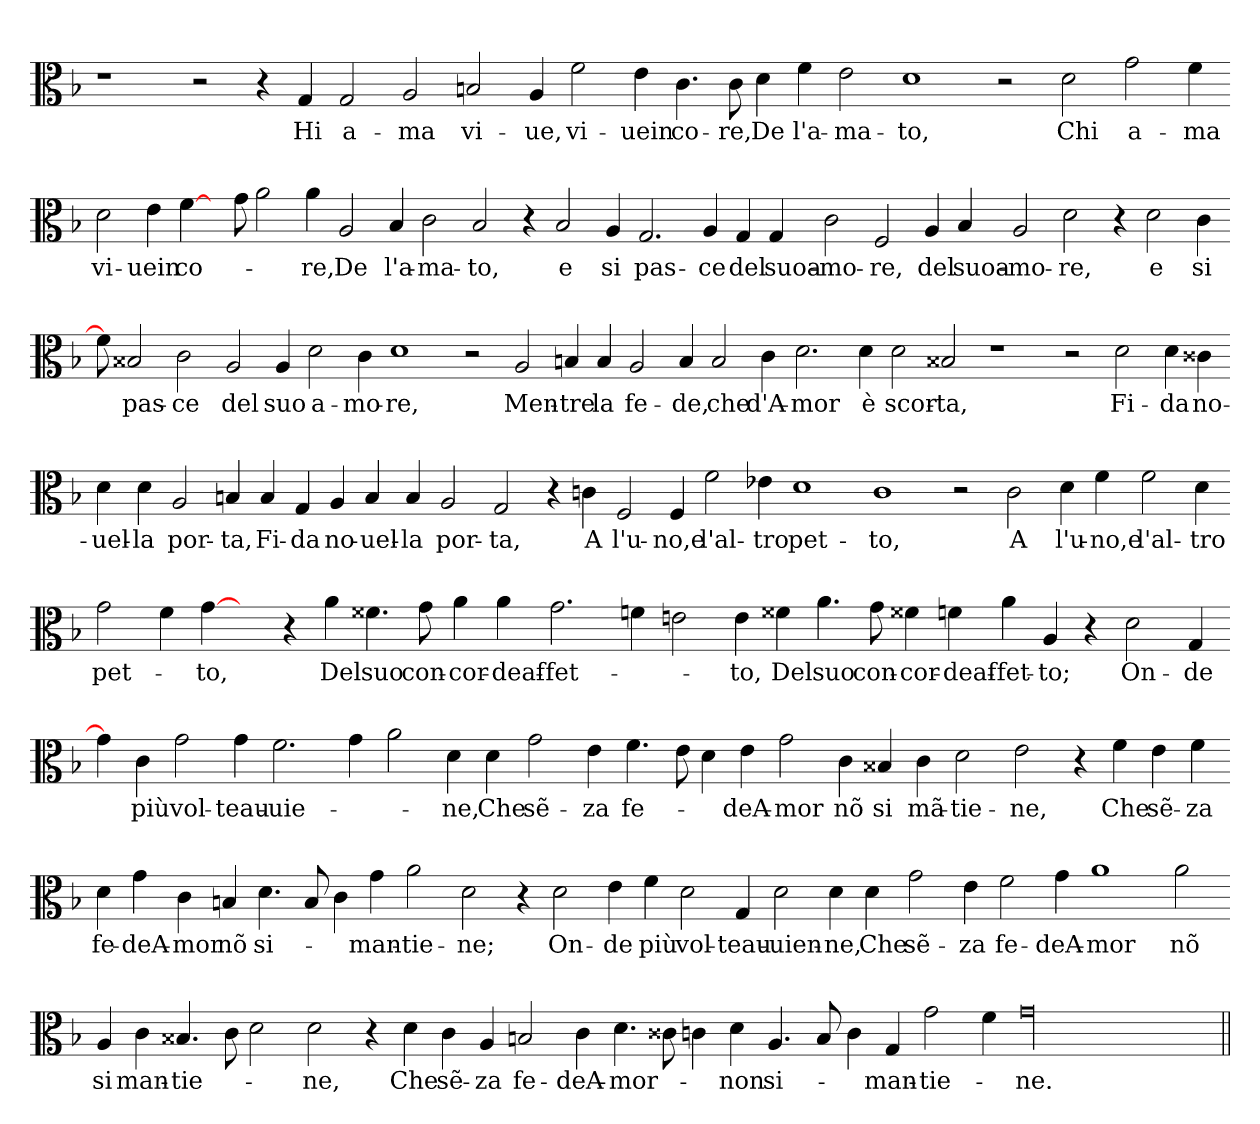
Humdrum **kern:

**kern	**text
*part1	*part1
*staff1	*staff1
*clefC3	*
*k[b-]	*
=	=
1r	.
2r	.
4r	.
4G	Hi
2G	a-
2A	ma
2B	vi-
4A	ue,
2f	vi-
4e	uein
4.c	co-
8c	re,
4d	De
4f	l'a-
2e	ma-
1d	to,
2r	.
2d	Chi
2g	a-
4f	ma
=-	=-
2d	vi-
4e	uein
[4f	co-
8ryy	.
8g	.
2a	.
4a	re,
2A	De
4B	l'a-
2c	ma-
2B	to,
4r	.
2B	e
4A	si
2.G	pas-
4A	ce
4G	del
4G	suoa-
2c	mo-
2F	re,
4A	del
4B	suoa-
2A	mo-
2d	re,
4r	.
2d	e
4c	si
=-	=-
8f]	.
2B##X	pas-
2c	ce
2A	del
4A	suo
2d	a-
4c	mo-
1d	re,
2r	.
2A	Men-
4B	tre
4B	la
2A	fe-
4B	de,
2B	che
4c	d'A-
2.d	mor
4d	ѐ
2d	scor-
2B##X	ta,
1r	.
2r	.
2d	Fi-
4d	da
4c##X	no-
=-	=-
4d	uel-
4d	la
2A	por-
4B	ta,
4B	Fi-
4G	da
4A	no-
4B	uel-
4B	la
2A	por-
2G	ta,
4r	.
4c	A
2F	l'u-
4F	no,e
2f	l'al-
4e-X	tro
1d	pet-
1c	to,
2r	.
2c	A
4d	l'u-
4f	no,e
2f	l'al-
4d	tro
=-	=-
2g	pet-
4f	.
[4g	to,
4ryy	.
4r	.
4a	Del
4.f##X	suo
8g	con-
4a	cor-
4a	deaf-
2.g	fet-
4f	.
2e	.
4e	to,
4f##X	Del
4.a	suo
8g	con-
4f##X	cor-
4f	deaf-
4a	fet-
4A	to;
4r	.
2d	On-
4G	de
=-	=-
4g]	.
4c	più
2g	vol-
4g	teau-
2.f	uie-
4g	.
2a	.
4d	ne,
4d	Che
2g	sẽ-
4e	za
4.f	fe-
8e	.
4d	.
4e	deA-
2g	mor
4c	nõ
4B##X	si
4c	mã-
2d	tie-
2e	ne,
4r	.
4f	Che
4e	sẽ-
4f	za
=-	=-
4d	fe-
4g	deA-
4c	mor
4B	nõ
4.d	si-
8B	.
4c	.
4g	man-
2a	tie-
2d	ne;
4r	.
2d	On-
4e	de
4f	più
2d	vol-
4G	teau-
2d	uien-
4d	ne,
4d	Che
2g	sẽ-
4e	za
2f	fe-
4g	deA-
1a	mor
2a	nõ
=-	=-
4A	si
4c	man-
4.B##X	tie-
8c	.
2d	.
2d	ne,
4r	.
4d	Che
4c	sẽ-
4A	za
2B	fe-
4c	deA-
4.d	mor-
8c##X	.
4c	.
4d	non
4.A	si-
8B	.
4c	.
4G	man-
2g	tie-
4f	.
00g	ne.
=||	=||
*-	*-
